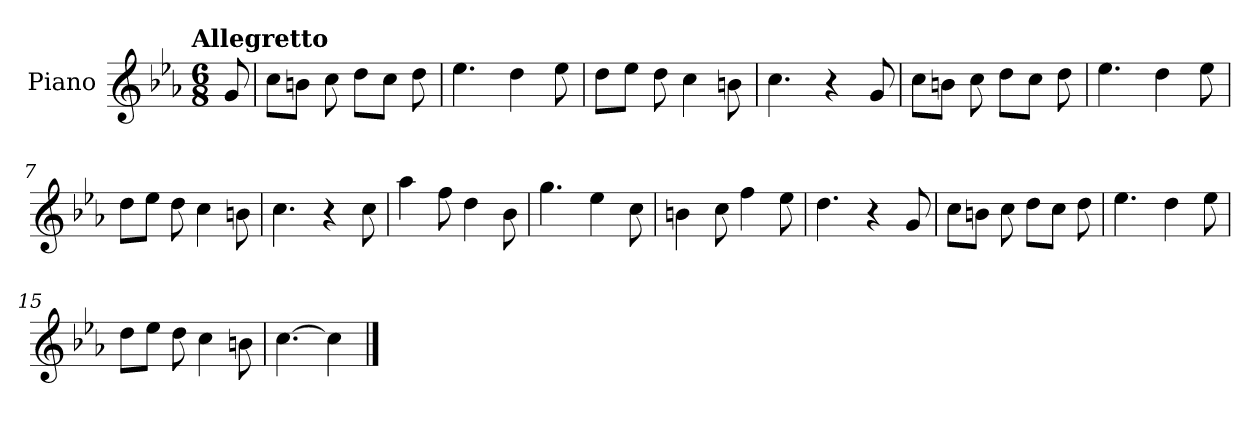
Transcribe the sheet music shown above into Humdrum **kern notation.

**kern
*part1
*staff1
*I"Piano
*I'Pno.
*clefG2
*k[b-e-a-]
!!LO:TX:omd:t=Allegretto
*M6/8
*MM116
=
8g/
=1
8cc\L
8bn\J
8cc\
8dd\L
8cc\J
8dd\
=2
4.ee-\
4dd\
8ee-\
=3
8dd\L
8ee-\J
8dd\
4cc\
8bn\
!!LO:LB:g=z
=4
4.cc\
4r
8g/
=5
8cc\L
8bn\J
8cc\
8dd\L
8cc\J
8dd\
=6
4.ee-\
4dd\
8ee-\
=7
8dd\L
8ee-\J
8dd\
4cc\
8bn\
!!LO:LB:g=z
=8
4.cc\
4r
8cc\
=9
4aa-\
8ff\
4dd\
8b-\
=10
4.gg\
4ee-\
8cc\
=11
4bn\
8cc\
4ff\
8ee-\
=12
4.dd\
4r
8g/
!!LO:LB:g=z
=13
8cc\L
8bn\J
8cc\
8dd\L
8cc\J
8dd\
=14
4.ee-\
4dd\
8ee-\
=15
8dd\L
8ee-\J
8dd\
4cc\
8bn\
=16
[4.cc\
4cc\]
==
*-
